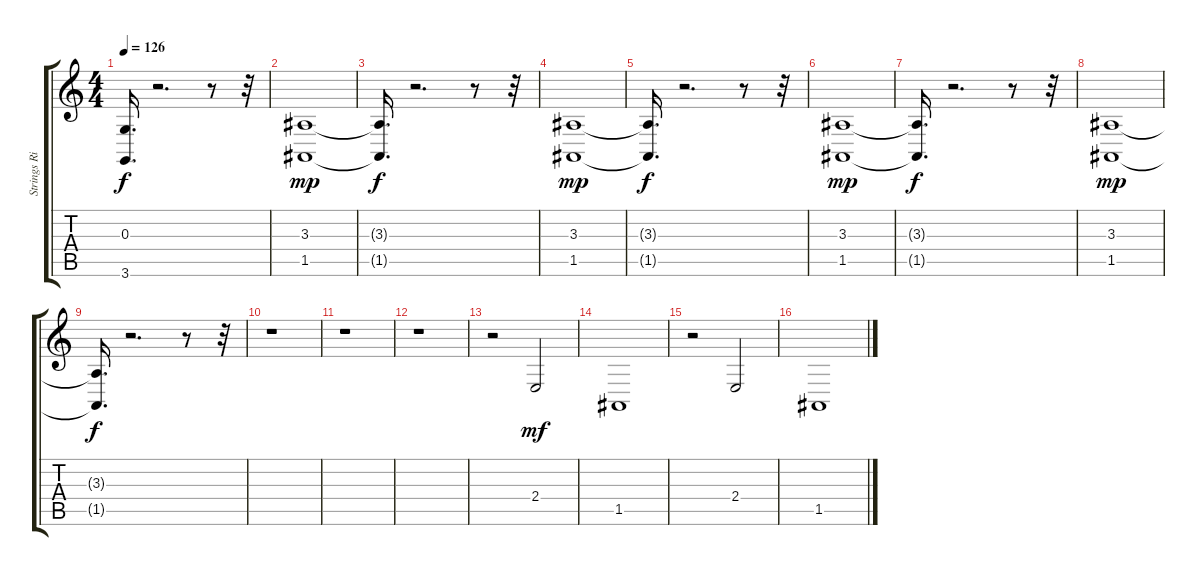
\track ("Strings Right" "Strings Ri") {instrument stringensemble1}
\staff {score tabs}
\tuning (E4 B3 G3 D3 A2 E2) {hide}
\ts (4 4)
\tempo 126
\clef g2
\ks c
(0.3{t} 3.6{t}).16{d dy f} r.2{d} r.8 r.32 |
(3.3 1.5).1{dy mp volume 11} |
(3.3{t} 1.5{t}).16{d dy f} r.2{d} r.8 r.32 |
(3.3 1.5).1{dy mp volume 11} |
(3.3{t} 1.5{t}).16{d dy f} r.2{d} r.8 r.32 |
(3.3 1.5).1{dy mp volume 11} |
(3.3{t} 1.5{t}).16{d dy f} r.2{d} r.8 r.32 |
(3.3 1.5).1{dy mp volume 11} |
(3.3{t} 1.5{t}).16{d dy f} r.2{d} r.8 r.32 |
r.1 |
r.1 |
r.1 |
r.2 2.4.2{dy mf volume 12} |
1.5.1 |
r.2 2.4.2 |
1.5.1
